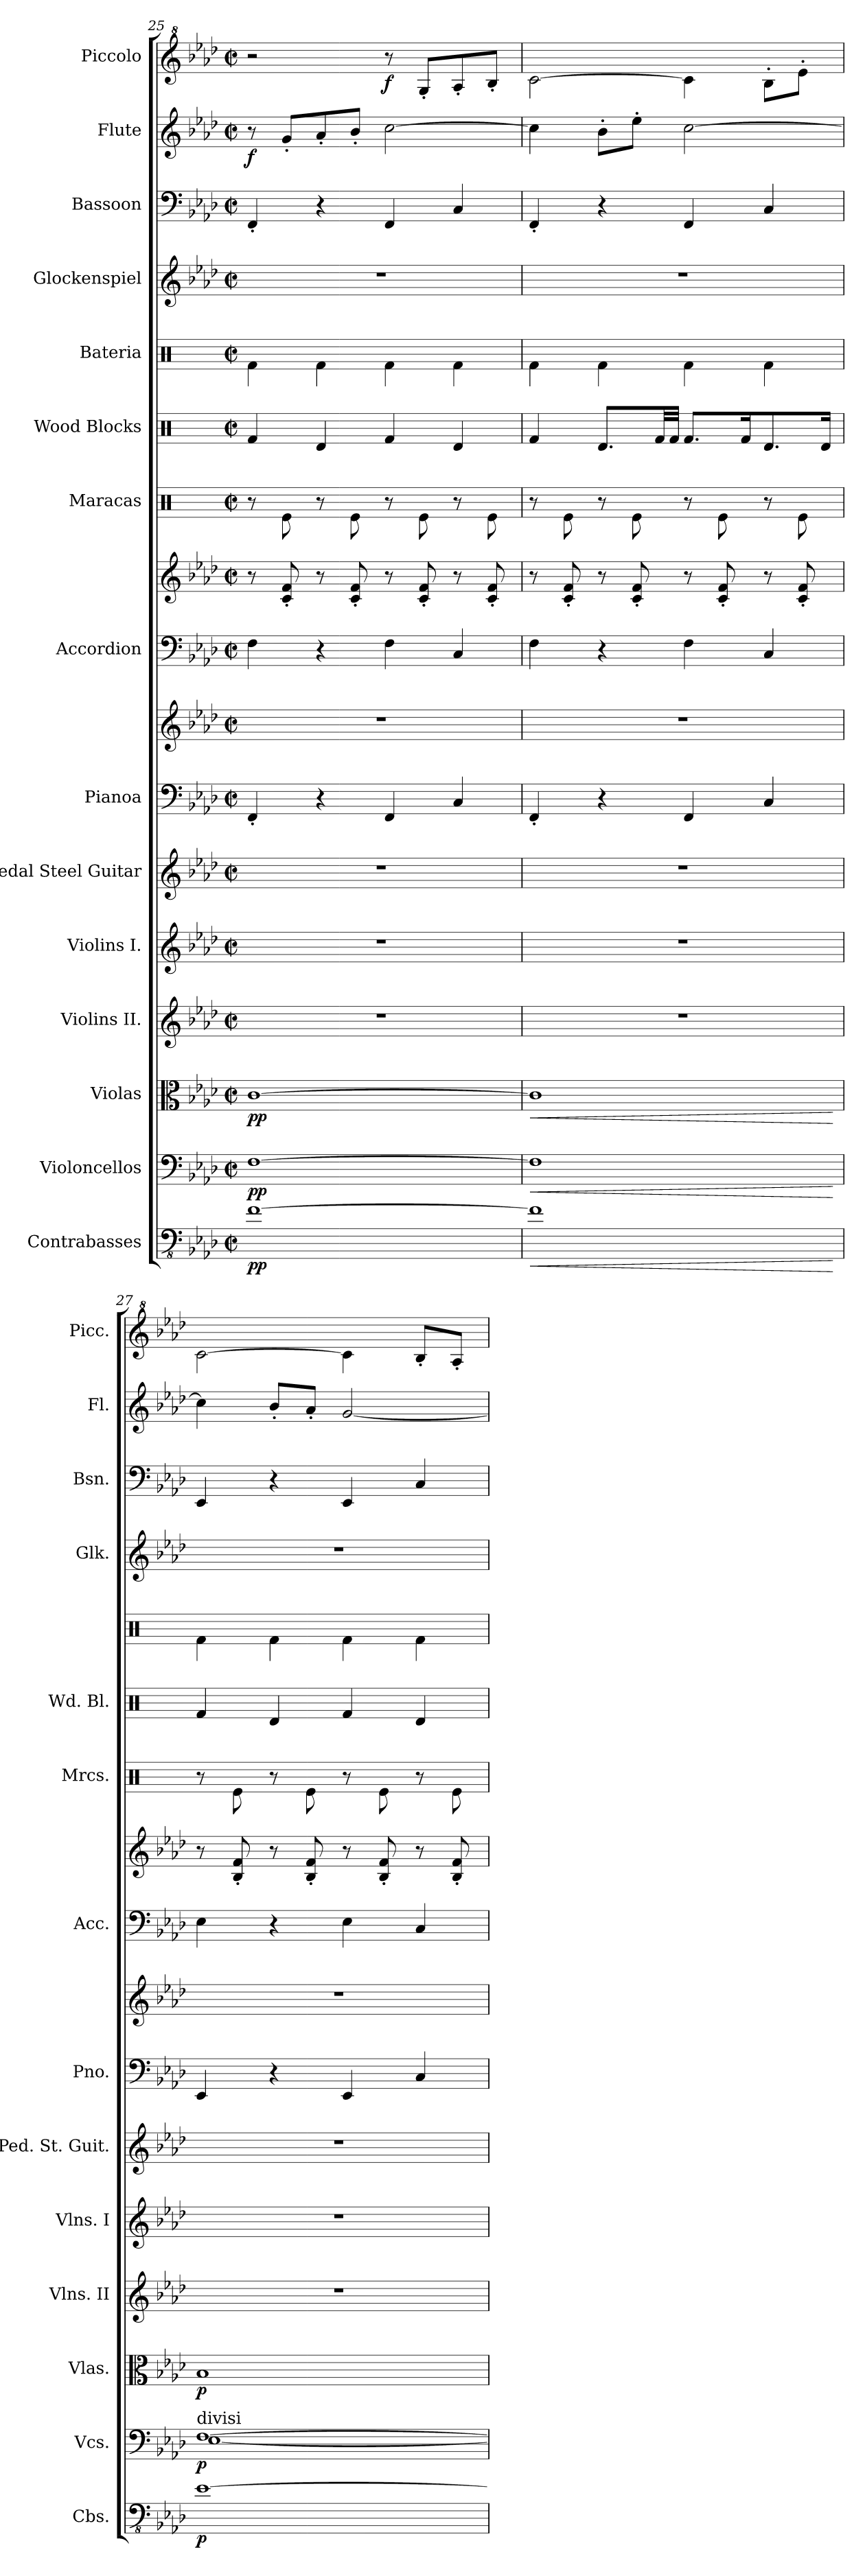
**kern	**dynam	**kern	**dynam	**kern	**dynam	**kern	**kern	**kern	**kern	**kern	**kern	**kern	**kern	**kern	**kern	**kern	**kern	**kern	**dynam	**kern	**dynam
*part15	*part15	*part14	*part14	*part13	*part13	*part12	*part11	*part10	*part9	*part9	*part8	*part8	*part7	*part6	*part5	*part4	*part3	*part2	*part2	*part1	*part1
*staff17	*staff17	*staff16	*staff16	*staff15	*staff15	*staff14	*staff13	*staff12	*staff11	*staff10	*staff9	*staff8	*staff7	*staff6	*staff5	*staff4	*staff3	*staff2	*staff2	*staff1	*staff1
*I"Contrabasses	*	*I"Violoncellos	*	*I"Violas	*	*I"Violins II.	*I"Violins I.	*I"Pedal Steel Guitar	*I"Pianoa	*	*I"Accordion	*	*I"Maracas	*I"Wood Blocks	*I"Bateria	*I"Glockenspiel	*I"Bassoon	*I"Flute	*	*I"Piccolo	*
*I'Cbs.	*	*I'Vcs.	*	*I'Vlas.	*	*I'Vlns. II	*I'Vlns. I	*I'Ped. St. Guit.	*I'Pno.	*	*I'Acc.	*	*I'Mrcs.	*I'Wd. Bl.	*	*I'Glk.	*I'Bsn.	*I'Fl.	*	*I'Picc.	*
*clefFv4	*	*clefF4	*	*clefC3	*	*clefG2	*clefG2	*clefG2	*clefF4	*clefG2	*clefF4	*clefG2	*clefX	*clefX	*clefX	*clefG2	*clefF4	*clefG2	*	*clefG^2	*
*ITrd7c12	*	*	*	*	*	*	*	*	*	*	*	*	*	*	*	*ITrd-14c-24	*	*	*	*ITrd-7c-12	*
*k[b-e-a-d-]	*	*k[b-e-a-d-]	*	*k[b-e-a-d-]	*	*k[b-e-a-d-]	*k[b-e-a-d-]	*k[b-e-a-d-]	*k[b-e-a-d-]	*k[b-e-a-d-]	*k[b-e-a-d-]	*k[b-e-a-d-]	*k[]	*k[]	*k[]	*k[b-e-a-d-]	*k[b-e-a-d-]	*k[b-e-a-d-]	*	*k[b-e-a-d-]	*
*M2/2	*	*M2/2	*	*M2/2	*	*M2/2	*M2/2	*M2/2	*M2/2	*M2/2	*M2/2	*M2/2	*M2/2	*M2/2	*M2/2	*M2/2	*M2/2	*M2/2	*	*M2/2	*
*met(c|)	*	*met(c|)	*	*met(c|)	*	*met(c|)	*met(c|)	*met(c|)	*met(c|)	*met(c|)	*met(c|)	*met(c|)	*met(c|)	*met(c|)	*met(c|)	*met(c|)	*met(c|)	*met(c|)	*	*met(c|)	*
=25	=25	=25	=25	=25	=25	=25	=25	=25	=25	=25	=25	=25	=25	=25	=25	=25	=25	=25	=25	=25	=25
*	*	*	*	*	*	*	*	*	*	*	*	*	*	*	*^	*	*	*	*	*	*
!	!LO:DY:b	!	!LO:DY:b	!	!LO:DY:b	!	!	!	!	!	!	!	!	!	!	!	!	!	!	!LO:DY:b	!	!
[1FF	pp	[1F	pp	[1c	pp	1r	1r	1r	4FF'/	1r	4F\	8r	8r	4Rf/	1ryy	4Rf\	1r	4FF'/	8r	f	2r	.
.	.	.	.	.	.	.	.	.	.	.	.	8c/' 8f/'	8Re\	.	.	.	.	.	8g'/L	.	.	.
.	.	.	.	.	.	.	.	.	4r	.	4r	8r	8r	4Rd/	.	4Rf\	.	4r	8a-'/	.	.	.
.	.	.	.	.	.	.	.	.	.	.	.	8c/' 8f/'	8Re\	.	.	.	.	.	8b-'/J	.	.	.
!	!	!	!	!	!	!	!	!	!	!	!	!	!	!	!	!	!	!	!	!	!	!LO:DY:b
.	.	.	.	.	.	.	.	.	4FF/	.	4F\	8r	8r	4Rf/	.	4Rf\	.	4FF/	[2cc\	.	8r	f
.	.	.	.	.	.	.	.	.	.	.	.	8c/' 8f/'	8Re\	.	.	.	.	.	.	.	8gg'/L	.
.	.	.	.	.	.	.	.	.	4C/	.	4C/	8r	8r	4Rd/	.	4Rf\	.	4C/	.	.	8aa-'/	.
.	.	.	.	.	.	.	.	.	.	.	.	8c/' 8f/'	8Re\	.	.	.	.	.	.	.	8bb-'/J	.
=26	=26	=26	=26	=26	=26	=26	=26	=26	=26	=26	=26	=26	=26	=26	=26	=26	=26	=26	=26	=26	=26	=26
!	!LO:HP:b	!	!LO:HP:b	!	!LO:HP:b	!	!	!	!	!	!	!	!	!	!	!	!	!	!	!	!	!
1FF]	<	1F]	<	1c]	<	1r	1r	1r	4FF'/	1r	4F\	8r	8r	4Rf/	1ryy	4Rf\	1r	4FF'/	4cc\]	.	[2ccc\	.
.	.	.	.	.	.	.	.	.	.	.	.	8c/' 8f/'	8Re\	.	.	.	.	.	.	.	.	.
.	.	.	.	.	.	.	.	.	4r	.	4r	8r	8r	8.Rd/L	.	4Rf\	.	4r	8b-'\L	.	.	.
.	.	.	.	.	.	.	.	.	.	.	.	8c/' 8f/'	8Re\	.	.	.	.	.	8ee-'\J	.	.	.
.	.	.	.	.	.	.	.	.	.	.	.	.	.	32Rf/LL	.	.	.	.	.	.	.	.
.	.	.	.	.	.	.	.	.	.	.	.	.	.	32Rf/JJJ	.	.	.	.	.	.	.	.
.	.	.	.	.	.	.	.	.	4FF/	.	4F\	8r	8r	8.Rf/L	.	4Rf\	.	4FF/	[2cc\	.	4ccc\]	.
.	.	.	.	.	.	.	.	.	.	.	.	8c/' 8f/'	8Re\	.	.	.	.	.	.	.	.	.
.	.	.	.	.	.	.	.	.	.	.	.	.	.	16Rf/K	.	.	.	.	.	.	.	.
.	.	.	.	.	.	.	.	.	4C/	.	4C/	8r	8r	8.Rd/	.	4Rf\	.	4C/	.	.	8bb-'\L	.
.	.	.	.	.	.	.	.	.	.	.	.	8c/' 8f/'	8Re\	.	.	.	.	.	.	.	8eee-'\J	.
.	.	.	.	.	.	.	.	.	.	.	.	.	.	16Rd/Jk	.	.	.	.	.	.	.	.
*	*	*	*	*	*	*	*	*	*	*	*	*	*	*	*v	*v	*	*	*	*	*	*
.	[	.	[	.	[	.	.	.	.	.	.	.	.	.	.	.	.	.	.	.	.
=27	=27	=27	=27	=27	=27	=27	=27	=27	=27	=27	=27	=27	=27	=27	=27	=27	=27	=27	=27	=27	=27
*	*	*^	*	*	*	*	*	*	*	*	*	*	*	*	*^	*	*	*	*	*	*
!	!	!LO:TX:a:t=divisi	!	!	!	!	!	!	!	!	!	!	!	!	!	!	!	!	!	!	!	!	!
!	!LO:DY:b	!	!	!LO:DY:b	!	!LO:DY:b	!	!	!	!	!	!	!	!	!	!	!	!	!	!	!	!	!
[1EE-	p	[1F	[1E-	p	1B-	p	1r	1r	1r	4EE-/	1r	4E-\	8r	8r	4Rf/	1ryy	4Rf\	1r	4EE-/	4cc\]	.	[2ccc\	.
.	.	.	.	.	.	.	.	.	.	.	.	.	8B-/' 8f/'	8Re\	.	.	.	.	.	.	.	.	.
.	.	.	.	.	.	.	.	.	.	4r	.	4r	8r	8r	4Rd/	.	4Rf\	.	4r	8b-'/L	.	.	.
.	.	.	.	.	.	.	.	.	.	.	.	.	8B-/' 8f/'	8Re\	.	.	.	.	.	8a-'/J	.	.	.
.	.	.	.	.	.	.	.	.	.	4EE-/	.	4E-\	8r	8r	4Rf/	.	4Rf\	.	4EE-/	[2g/	.	4ccc\]	.
.	.	.	.	.	.	.	.	.	.	.	.	.	8B-/' 8f/'	8Re\	.	.	.	.	.	.	.	.	.
.	.	.	.	.	.	.	.	.	.	4C/	.	4C/	8r	8r	4Rd/	.	4Rf\	.	4C/	.	.	8bb-'/L	.
.	.	.	.	.	.	.	.	.	.	.	.	.	8B-/' 8f/'	8Re\	.	.	.	.	.	.	.	8aa-'/J	.
*	*	*v	*v	*	*	*	*	*	*	*	*	*	*	*	*	*v	*v	*	*	*	*	*	*
=	=	=	=	=	=	=	=	=	=	=	=	=	=	=	=	=	=	=	=	=	=
*-	*-	*-	*-	*-	*-	*-	*-	*-	*-	*-	*-	*-	*-	*-	*-	*-	*-	*-	*-	*-	*-
